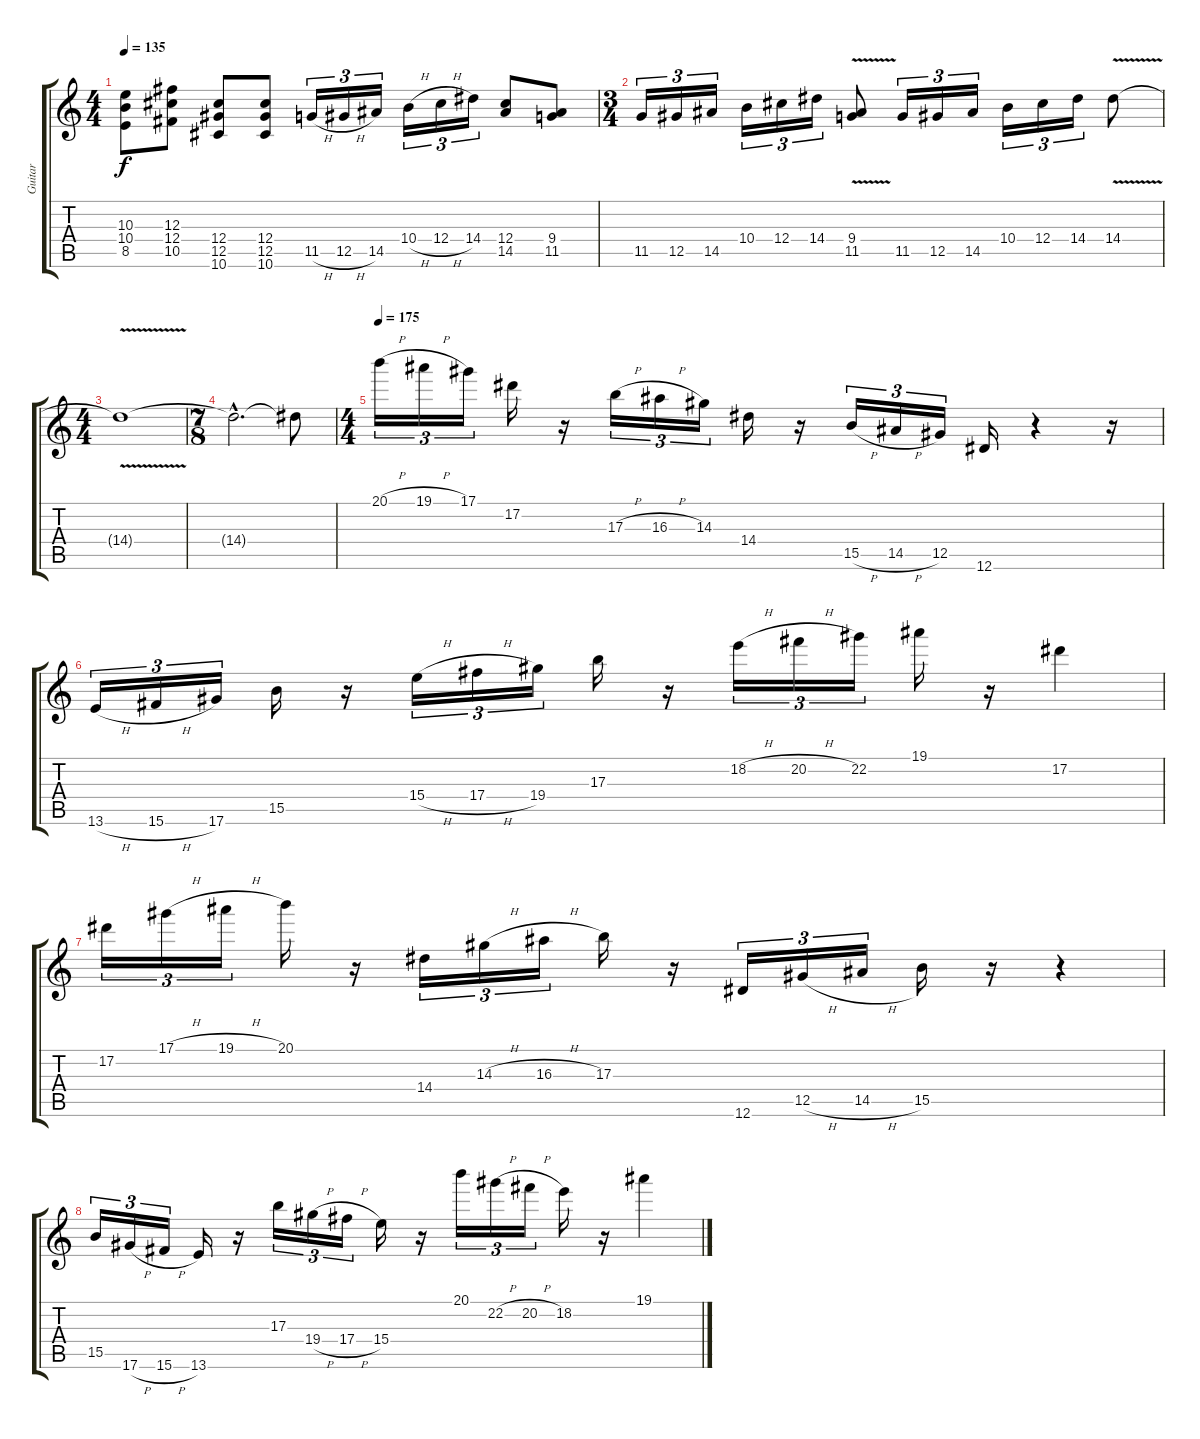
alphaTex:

\track ("Guitar" "Guitar") {instrument distortionguitar}
\staff {score tabs}
\tuning (Eb4 Bb3 Gb3 Db3 Ab2 Eb2) {hide}
\ts (4 4)
\tempo 135
\clef g2
\ks c
(10.3 10.4 8.5).8{dy f} (12.3 12.4 10.5).8 (12.4 12.5 10.6).8 (12.4 12.5 10.6).8 11.5{h}.16{tu (3 2)} 12.5{h}.16{tu (3 2)} 14.5.16{tu (3 2)} 10.4{h}.16{tu (3 2)} 12.4{h}.16{tu (3 2)} 14.4.16{tu (3 2)} (12.4 14.5).8 (9.4 11.5).8 |
\ts (3 4)
11.5.16{tu (3 2)} 12.5.16{tu (3 2)} 14.5.16{tu (3 2)} 10.4.16{tu (3 2)} 12.4.16{tu (3 2)} 14.4.16{tu (3 2)} (9.4{v} 11.5{v}).8 11.5.16{tu (3 2)} 12.5.16{tu (3 2)} 14.5.16{tu (3 2)} 10.4.16{tu (3 2)} 12.4.16{tu (3 2)} 14.4.16{tu (3 2)} 14.4{v}.8 |
\ts (4 4)
14.4{t}.1 |
\ts (7 8)
14.4{hac t}.2{d} 14.4{t}.8 |
\ts (4 4)
\tempo 175
20.1{h}.16{tu (3 2)} 19.1{h}.16{tu (3 2)} 17.1.16{tu (3 2)} 17.2.16 r.16 17.3{h}.16{tu (3 2)} 16.3{h}.16{tu (3 2)} 14.3.16{tu (3 2)} 14.4.16 r.16 15.5{h}.16{tu (3 2)} 14.5{h}.16{tu (3 2)} 12.5.16{tu (3 2)} 12.6.16 r.4 r.16 |
13.6{h}.16{tu (3 2)} 15.6{h}.16{tu (3 2)} 17.6.16{tu (3 2)} 15.5.16 r.16 15.4{h}.16{tu (3 2)} 17.4{h}.16{tu (3 2)} 19.4.16{tu (3 2)} 17.3.16 r.16 18.2{h}.16{tu (3 2)} 20.2{h}.16{tu (3 2)} 22.2.16{tu (3 2)} 19.1.16 r.16 17.2.4 |
17.2.16{tu (3 2)} 17.1{h}.16{tu (3 2)} 19.1{h}.16{tu (3 2)} 20.1.16 r.16 14.4.16{tu (3 2)} 14.3{h}.16{tu (3 2)} 16.3{h}.16{tu (3 2)} 17.3.16 r.16 12.6.16{tu (3 2)} 12.5{h}.16{tu (3 2)} 14.5{h}.16{tu (3 2)} 15.5.16 r.16 r.4 |
15.5.16{tu (3 2)} 17.6{h}.16{tu (3 2)} 15.6{h}.16{tu (3 2)} 13.6.16 r.16 17.3.16{tu (3 2)} 19.4{h}.16{tu (3 2)} 17.4{h}.16{tu (3 2)} 15.4.16 r.16 20.1.16{tu (3 2)} 22.2{h}.16{tu (3 2)} 20.2{h}.16{tu (3 2)} 18.2.16 r.16 19.1.4
